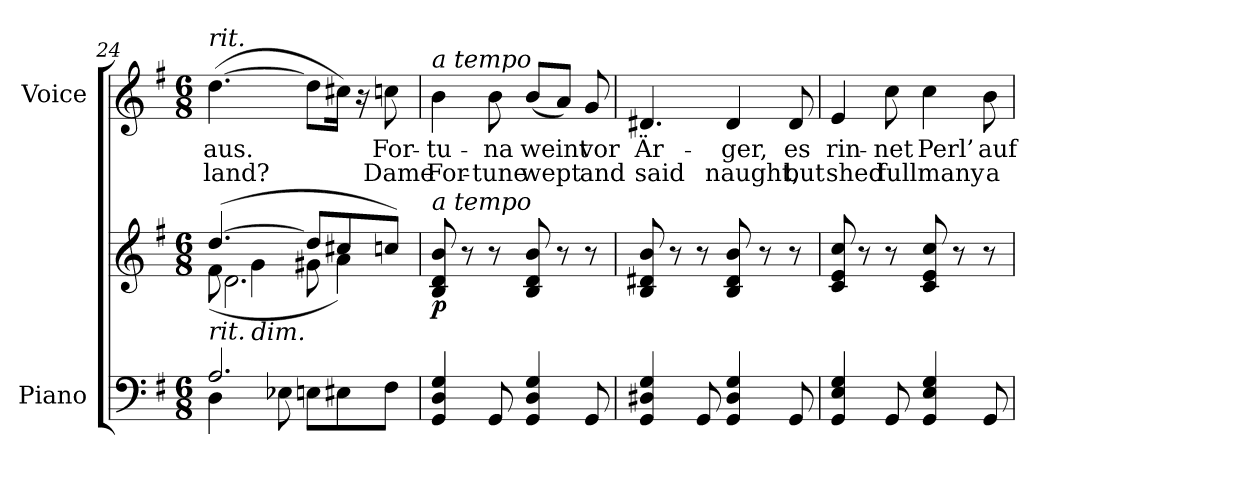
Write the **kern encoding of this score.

**kern	**kern	**dynam	**kern	**text	**text
*part2	*part2	*part2	*part1	*part1	*part1
*staff3	*staff2	*staff2/3	*staff1	*staff1	*staff1
*I"Piano	*	*	*I"Voice	*	*
*I'Pno	*	*	*	*	*
*clefF4	*clefG2	*	*clefG2	*	*
*k[f#]	*k[f#]	*	*k[f#]	*	*
*M6/8	*M6/8	*	*M6/8	*	*
=24	=24	=24	=24	=24	=24
*^	*^	*	*	*	*
*	*	*	*^	*	*	*	*
!	!	!	!	!	!	!LO:TX:a:i:t=rit.	!	!
!LO:TX:i:t=rit.	!	!	!	!	!	!	!	!
2.A/	4D\	([4.dd/	(8f#\	2.d\	.	([4.dd\	-aus.	land?
!	!	!	!LO:TX:b:i:t=dim.	!	!	!	!	!
.	.	.	4g\	.	.	.	.	.
.	8E-X\	.	.	.	.	.	.	.
.	8En\L	8dd/L]	8g#X\	.	.	8dd\L]	.	.
.	8E#X\	8cc#X/	4a\)	.	.	16cc#X\Jk)	.	.
.	.	.	.	.	.	16r	.	.
.	8F#\J	8ccn/J)	.	.	.	8ccn\	For-	Dame
*	*	*v	*v	*v	*	*	*	*
=25	=25	=25	=25	=25	=25	=25
!	!	!	!	!LO:TX:a:i:t=a tempo	!	!
!	!	!LO:TX:i:t=a tempo	!	!	!	!
!	!	!	!LO:DY:b	!	!	!
*v	*v	*	*	*	*	*
4GG/ 4D/ 4G/	8B/ 8d/ 8b/	p	4b\	-tu-	For-
.	8r	.	.	.	.
8GG/	8r	.	8b\	-na	-tune
4GG/ 4D/ 4G/	8B/ 8d/ 8b/	.	(8b/L	weint	wept
.	8r	.	8a/J)	.	.
8GG/	8r	.	8g/	vor	and
=26	=26	=26	=26	=26	=26
4GG/ 4D#X/ 4G/	8B/ 8d#X/ 8b/	.	4.d#X/	Är-	said
.	8r	.	.	.	.
8GG/	8r	.	.	.	.
4GG/ 4D#/ 4G/	8B/ 8d#/ 8b/	.	4d#/	-ger,	naught,
.	8r	.	.	.	.
8GG/	8r	.	8d#/	es	but
=27	=27	=27	=27	=27	=27
4GG/ 4E/ 4G/	8c/ 8e/ 8cc/	.	4e/	rin-	shed
.	8r	.	.	.	.
8GG/	8r	.	8cc\	-net	full
4GG/ 4E/ 4G/	8c/ 8e/ 8cc/	.	4cc\	Perl’	many
.	8r	.	.	.	.
8GG/	8r	.	8b\	auf	a
=	=	=	=	=	=
*-	*-	*-	*-	*-	*-
